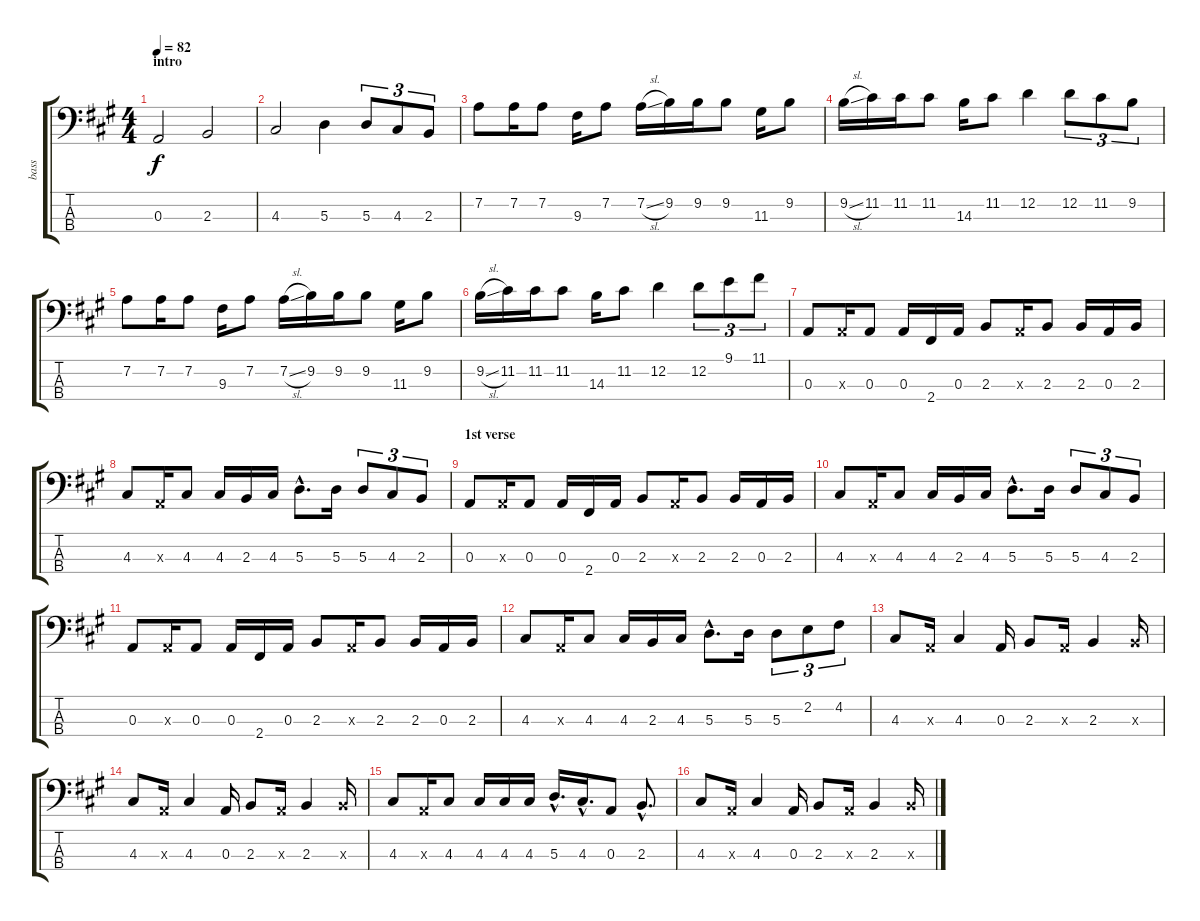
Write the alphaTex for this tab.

\track ("bass" "bass") {instrument electricbassfinger}
\staff {score tabs}
\tuning (G2 D2 A1 E1) {hide}
\ts (4 4)
\section ("" "intro")
\tempo 82
\clef f4
\ks a
0.3.2{dy f instrument electricbassfinger} 2.3.2 |
4.3.2 5.3.4 5.3.8{tu (3 2)} 4.3.8{tu (3 2)} 2.3.8{tu (3 2)} |
7.2.8 7.2.16 7.2.8 9.3.16 7.2.8 7.2{sl}.16 9.2.16 9.2.16 9.2.8 11.3.16 9.2.8 |
9.2{sl}.16 11.2.16 11.2.16 11.2.8 14.3.16 11.2.8 12.2.4 12.2.8{tu (3 2)} 11.2.8{tu (3 2)} 9.2.8{tu (3 2)} |
7.2.8 7.2.16 7.2.8 9.3.16 7.2.8 7.2{sl}.16 9.2.16 9.2.16 9.2.8 11.3.16 9.2.8 |
9.2{sl}.16 11.2.16 11.2.16 11.2.8 14.3.16 11.2.8 12.2.4 12.2.8{tu (3 2)} 9.1.8{tu (3 2)} 11.1.8{tu (3 2)} |
0.3.8 0.3{x}.16 0.3.8 0.3.16 2.4.16 0.3.16 2.3.8 0.3{x}.16 2.3.8 2.3.16 0.3.16 2.3.16 |
4.3.8 0.3{x}.16 4.3.8 4.3.16 2.3.16 4.3.16 5.3{hac}.8{d} 5.3.16 5.3.8{tu (3 2)} 4.3.8{tu (3 2)} 2.3.8{tu (3 2)} |
\section ("" "1st verse")
0.3.8 0.3{x}.16 0.3.8 0.3.16 2.4.16 0.3.16 2.3.8 0.3{x}.16 2.3.8 2.3.16 0.3.16 2.3.16 |
4.3.8 0.3{x}.16 4.3.8 4.3.16 2.3.16 4.3.16 5.3{hac}.8{d} 5.3.16 5.3.8{tu (3 2)} 4.3.8{tu (3 2)} 2.3.8{tu (3 2)} |
0.3.8 0.3{x}.16 0.3.8 0.3.16 2.4.16 0.3.16 2.3.8 0.3{x}.16 2.3.8 2.3.16 0.3.16 2.3.16 |
4.3.8 0.3{x}.16 4.3.8 4.3.16 2.3.16 4.3.16 5.3{hac}.8{d} 5.3.16 5.3.8{tu (3 2)} 2.2.8{tu (3 2)} 4.2.8{tu (3 2)} |
4.3.8 0.3{x}.16 4.3.4 0.3.16 2.3.8 0.3{x}.16 2.3.4 2.3{x}.16 |
4.3.8 0.3{x}.16 4.3.4 0.3.16 2.3.8 0.3{x}.16 2.3.4 2.3{x}.16 |
4.3.8 0.3{x}.16 4.3.8 4.3.16 4.3.16 4.3.16 5.3{hac}.16{d} 4.3{hac}.16{d} 0.3.8 2.3{hac}.8{d} |
4.3.8 0.3{x}.16 4.3.4 0.3.16 2.3.8 0.3{x}.16 2.3.4 2.3{x}.16
